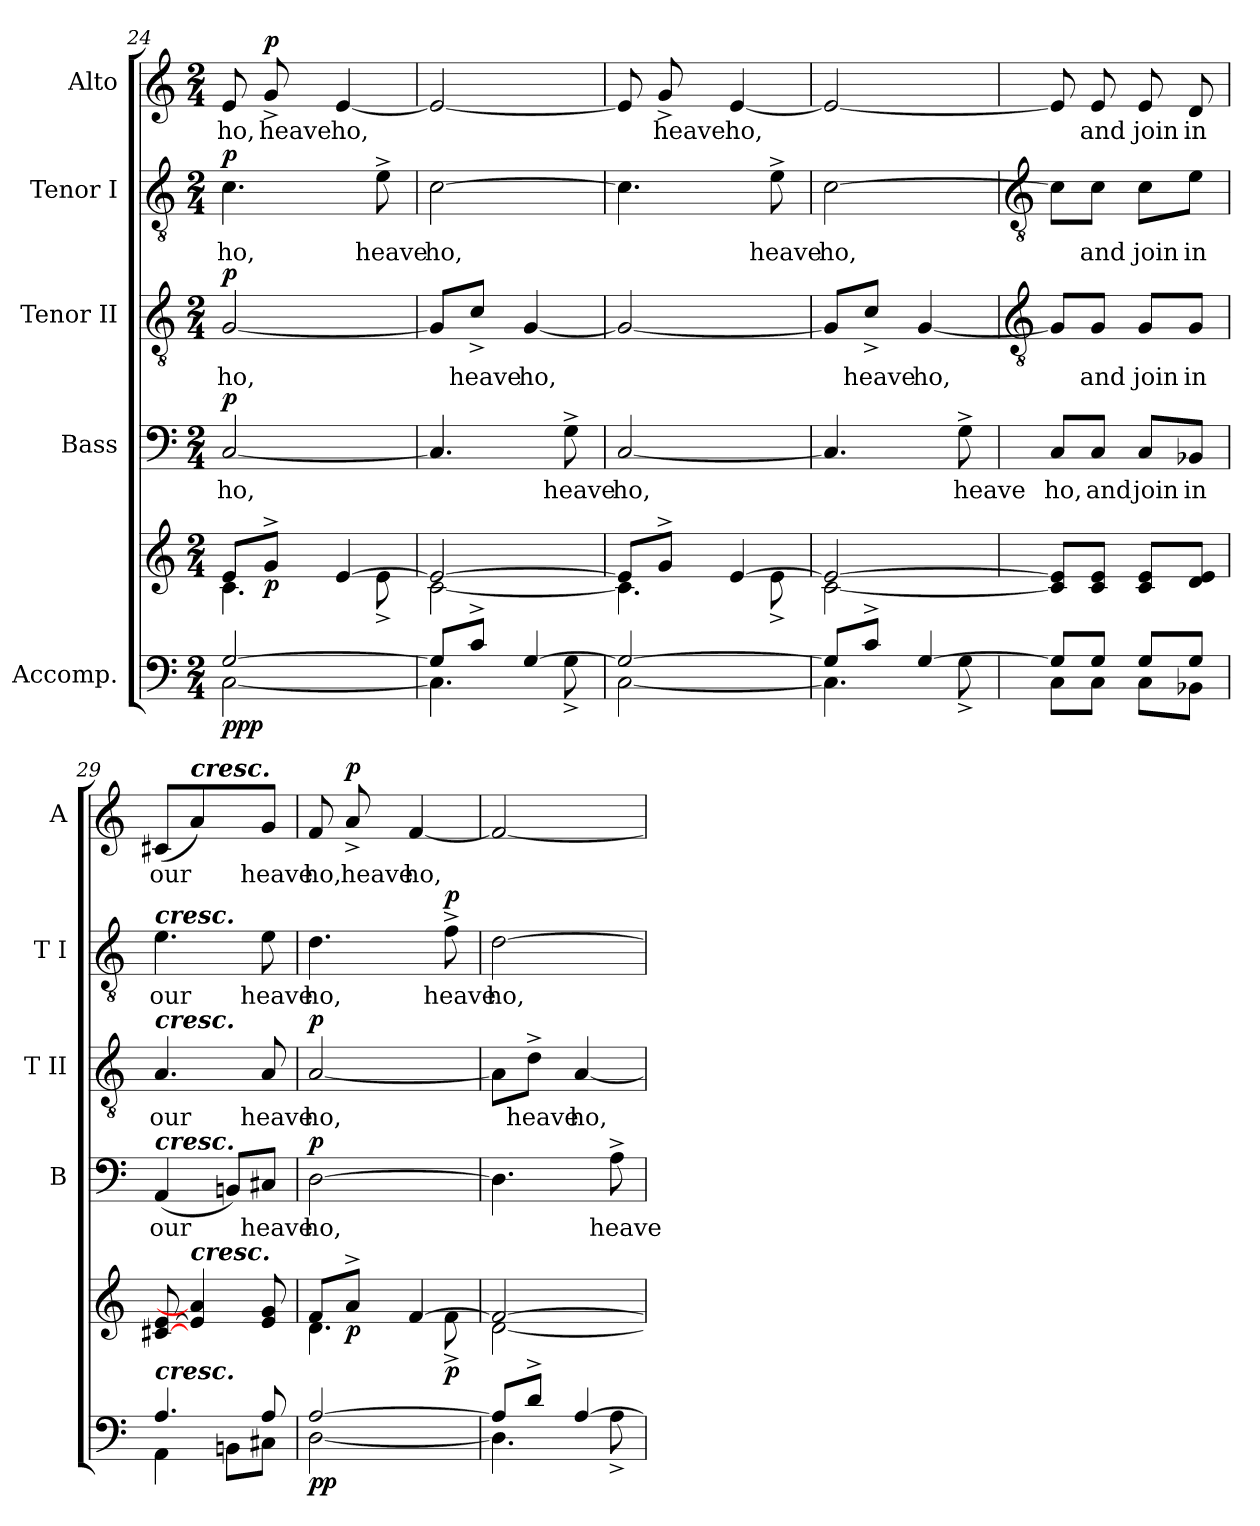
**kern	**kern	**dynam	**kern	**text	**dynam	**kern	**text	**dynam	**kern	**text	**dynam	**kern	**text	**dynam
*part5	*part5	*part5	*part4	*part4	*part4	*part3	*part3	*part3	*part2	*part2	*part2	*part1	*part1	*part1
*staff6	*staff5	*staff5/6	*staff4	*staff4	*staff4	*staff3	*staff3	*staff3	*staff2	*staff2	*staff2	*staff1	*staff1	*staff1
*I"Accomp.	*	*	*I"Bass	*	*	*I"Tenor II	*	*	*I"Tenor I	*	*	*I"Alto	*	*
*	*	*	*I'B	*	*	*I'T II	*	*	*I'T I	*	*	*I'A	*	*
*clefF4	*clefG2	*	*clefF4	*	*	*clefGv2	*	*	*clefGv2	*	*	*clefG2	*	*
*k[]	*k[]	*	*k[]	*	*	*k[]	*	*	*k[]	*	*	*k[]	*	*
*C:	*C:	*	*C:	*	*	*C:	*	*	*C:	*	*	*C:	*	*
*M2/4	*M2/4	*	*M2/4	*	*	*M2/4	*	*	*M2/4	*	*	*M2/4	*	*
=24	=24	=24	=24	=24	=24	=24	=24	=24	=24	=24	=24	=24	=24	=24
*^	*^	*	*	*	*	*	*	*	*	*	*	*	*	*
!	!	!	!	!LO:DY:b=2	!	!LO:LY:b	!	!	!LO:LY:b	!	!	!LO:LY:b	!	!	!LO:LY:b	!
!	!	!	!	!LO:DY:n=1:b=2	!	!	!	!	!	!	!	!	!	!	!	!
!	!	!	!	!LO:DY:n=2:b	!	!	!LO:DY:b	!	!	!LO:DY:b	!	!	!LO:DY:b	!	!	!
[2G/	[2C\	8e/L	4.c\	p p p	[2C	ho,	p	[2G	ho,	p	4.c	ho,	p	8e	ho,	.
!	!	!	!	!LO:DY:n=3:b	!	!	!	!	!	!	!	!	!	!	!LO:LY:b	!LO:DY:b
.	.	8g^/J	.	p	.	.	.	.	.	.	.	.	.	8g^	heave	p
!	!	!	!	!	!	!	!	!	!	!	!	!	!	!	!LO:LY:b	!
.	.	[4e/	.	.	.	.	.	.	.	.	.	.	.	[4e	ho,	.
!	!	!	!	!	!	!	!	!	!	!	!	!LO:LY:b	!	!	!	!
.	.	.	8e^\	.	.	.	.	.	.	.	8e^	heave	.	.	.	.
=25	=25	=25	=25	=25	=25	=25	=25	=25	=25	=25	=25	=25	=25	=25	=25	=25
!	!	!	!	!	!	!	!	!	!	!	!	!LO:LY:b	!	!	!	!
8G/L]	4.C\]	2e/_	[2c\	.	4.C]	.	.	8G/L]	.	.	[2c	ho,	.	2e_	.	.
!	!	!	!	!	!	!	!	!	!LO:LY:b	!	!	!	!	!	!	!
8c^/J	.	.	.	.	.	.	.	8c^/J	heave	.	.	.	.	.	.	.
!	!	!	!	!	!	!	!	!	!LO:LY:b	!	!	!	!	!	!	!
[4G/	.	.	.	.	.	.	.	[4G	ho,	.	.	.	.	.	.	.
!	!	!	!	!	!	!LO:LY:b	!	!	!	!	!	!	!	!	!	!
.	8G^\	.	.	.	8G^	heave	.	.	.	.	.	.	.	.	.	.
=26	=26	=26	=26	=26	=26	=26	=26	=26	=26	=26	=26	=26	=26	=26	=26	=26
!	!	!	!	!	!	!LO:LY:b	!	!	!	!	!	!	!	!	!	!
2G/_	[2C\	8e/L]	4.c\]	.	[2C	ho,	.	2G_	.	.	4.c]	.	.	8e]	.	.
!	!	!	!	!	!	!	!	!	!	!	!	!	!	!	!LO:LY:b	!
.	.	8g^/J	.	.	.	.	.	.	.	.	.	.	.	8g^	heave	.
!	!	!	!	!	!	!	!	!	!	!	!	!	!	!	!LO:LY:b	!
.	.	[4e/	.	.	.	.	.	.	.	.	.	.	.	[4e	ho,	.
!	!	!	!	!	!	!	!	!	!	!	!	!LO:LY:b	!	!	!	!
.	.	.	8e^\	.	.	.	.	.	.	.	8e^	heave	.	.	.	.
=27	=27	=27	=27	=27	=27	=27	=27	=27	=27	=27	=27	=27	=27	=27	=27	=27
!	!	!	!	!	!	!	!	!	!	!	!	!LO:LY:b	!	!	!	!
8G/L]	4.C\]	2e/_	[2c\	.	4.C]	.	.	8G/L]	.	.	[2c	ho,	.	2e_	.	.
!	!	!	!	!	!	!	!	!	!LO:LY:b	!	!	!	!	!	!	!
8c^/J	.	.	.	.	.	.	.	8c^/J	heave	.	.	.	.	.	.	.
!	!	!	!	!	!	!	!	!	!LO:LY:b	!	!	!	!	!	!	!
[4G/	.	.	.	.	.	.	.	[4G	ho,	.	.	.	.	.	.	.
!	!	!	!	!	!	!LO:LY:b	!	!	!	!	!	!	!	!	!	!
.	8G^\	.	.	.	8G^	heave	.	.	.	.	.	.	.	.	.	.
!!LO:LB:g=z
=28	=28	=28	=28	=28	=28	=28	=28	=28	=28	=28	=28	=28	=28	=28	=28	=28
*	*	*	*	*	*	*	*	*clefGv2	*	*	*clefGv2	*	*	*	*	*
!	!	!	!	!	!	!LO:LY:b	!	!	!	!	!	!	!	!	!	!
8G/L]	8C\L	8c/] 8e/]L	2ryy	.	8C/L	ho,	.	8G/L]	.	.	8c\L]	.	.	8e]	.	.
!	!	!	!	!	!	!LO:LY:b	!	!	!LO:LY:b	!	!	!LO:LY:b	!	!	!LO:LY:b	!
8G/J	8C\J	8c/ 8e/J	.	.	8C/J	and	.	8G/J	and	.	8c\J	and	.	8e	and	.
!	!	!	!	!	!	!LO:LY:b	!	!	!LO:LY:b	!	!	!LO:LY:b	!	!	!LO:LY:b	!
8G/L	8C\L	8c/ 8e/L	.	.	8C/L	join	.	8G/L	join	.	8c\L	join	.	8e	join	.
!	!	!	!	!	!	!LO:LY:b	!	!	!LO:LY:b	!	!	!LO:LY:b	!	!	!LO:LY:b	!
8G/J	8BB-X\J	8d/ 8e/J	.	.	8BB-X/J	in	.	8G/J	in	.	8e\J	in	.	8d	in	.
=29	=29	=29	=29	=29	=29	=29	=29	=29	=29	=29	=29	=29	=29	=29	=29	=29
!	!	!	!	!	!	!	!	!	!	!	!LO:TX:a:Bi:t=cresc.	!	!	!	!	!
!	!	!	!	!	!	!	!	!LO:TX:a:Bi:t=cresc.	!	!	!	!	!	!	!	!
!	!	!	!	!	!LO:TX:a:Bi:t=cresc.	!	!	!	!	!	!	!	!	!	!	!
!LO:TX:a:Bi:t=cresc.	!	!	!	!	!	!	!	!	!	!	!	!	!	!	!	!
!	!	!	!	!	!	!LO:LY:b	!	!	!LO:LY:b	!	!	!LO:LY:b	!	!	!LO:LY:b	!
4.A/	4AA\	[8c#X/ [8e/	2ryy	.	(<4AA	our	.	4.A	our	.	4.e	our	.	(8c#XL	our	.
!	!	!	!	!	!	!	!	!	!	!	!	!	!	!LO:TX:a:Bi:t=cresc.	!	!
!	!	!LO:TX:a:Bi:t=cresc.	!	!	!	!	!	!	!	!	!	!	!	!	!	!
.	.	4e/] 4a/]	.	.	.	.	.	.	.	.	.	.	.	4a)	.	.
.	8BBn\L	.	.	.	8BBn/L)	.	.	.	.	.	.	.	.	.	.	.
!	!	!	!	!	!	!LO:LY:b	!	!	!LO:LY:b	!	!	!LO:LY:b	!	!	!LO:LY:b	!
8A/	8C#X\J	8e/ 8g/	.	.	8C#X/J	heave	.	8A	heave	.	8e	heave	.	8gJ	heave	.
=30	=30	=30	=30	=30	=30	=30	=30	=30	=30	=30	=30	=30	=30	=30	=30	=30
!	!	!	!	!LO:DY:b=2	!	!LO:LY:b	!	!	!LO:LY:b	!	!	!LO:LY:b	!	!	!LO:LY:b	!
!	!	!	!	!LO:DY:n=1:b=2	!	!	!LO:DY:b	!	!	!LO:DY:b	!	!	!	!	!	!
[2A/	[2D\	8f/L	4.d\	p p	[2D	ho,	p	[2A	ho,	p	4.d	ho,	.	8f	ho,	.
!	!	!	!	!LO:DY:n=2:b	!	!	!	!	!	!	!	!	!	!	!LO:LY:b	!LO:DY:b
.	.	8a^/J	.	p	.	.	.	.	.	.	.	.	.	8a^	heave	p
!	!	!	!	!	!	!	!	!	!	!	!	!	!	!	!LO:LY:b	!
.	.	[4f/	.	.	.	.	.	.	.	.	.	.	.	[4f	ho,	.
!	!	!	!	!LO:DY:n=3:b	!	!	!	!	!	!	!	!LO:LY:b	!LO:DY:b	!	!	!
.	.	.	8f^\	p	.	.	.	.	.	.	8f^	heave	p	.	.	.
=31	=31	=31	=31	=31	=31	=31	=31	=31	=31	=31	=31	=31	=31	=31	=31	=31
!	!	!	!	!	!	!	!	!	!	!	!	!LO:LY:b	!	!	!	!
8A/L]	4.D\]	2f/_	[2d\	.	4.D]	.	.	8A\L]	.	.	[2d	ho,	.	2f_	.	.
!	!	!	!	!	!	!	!	!	!LO:LY:b	!	!	!	!	!	!	!
8d^/J	.	.	.	.	.	.	.	8d^\J	heave	.	.	.	.	.	.	.
!	!	!	!	!	!	!	!	!	!LO:LY:b	!	!	!	!	!	!	!
[4A/	.	.	.	.	.	.	.	[4A	ho,	.	.	.	.	.	.	.
!	!	!	!	!	!	!LO:LY:b	!	!	!	!	!	!	!	!	!	!
.	8A^\	.	.	.	8A^	heave	.	.	.	.	.	.	.	.	.	.
*v	*v	*	*	*	*	*	*	*	*	*	*	*	*	*	*	*
*	*v	*v	*	*	*	*	*	*	*	*	*	*	*	*	*
=	=	=	=	=	=	=	=	=	=	=	=	=	=	=
*-	*-	*-	*-	*-	*-	*-	*-	*-	*-	*-	*-	*-	*-	*-
